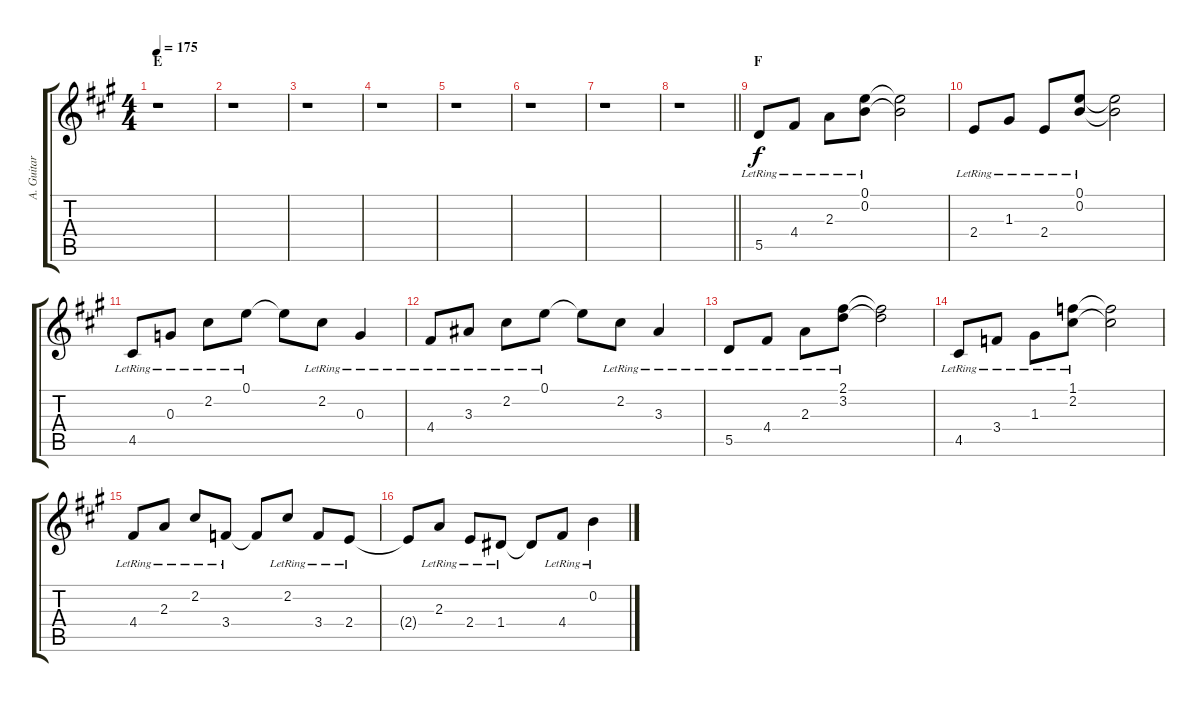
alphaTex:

\track ("A. Guitar" "A. Guitar") {instrument acousticguitarsteel}
\staff {score tabs}
\tuning (E4 B3 G3 D3 A2 E2) {hide}
\ts (4 4)
\section ("" "E")
\tempo 175
\clef g2
\ks a
r.1{dy f} |
r.1 |
r.1 |
r.1 |
r.1 |
r.1 |
r.1 |
\barLineRight lightlight
r.1 |
\section ("" "F")
5.5{lr}.8 4.4{lr}.8 2.3{lr}.8 (0.1{lr} 0.2{lr}).8 (0.1{t} 0.2{t}).2 |
2.4{lr}.8 1.3{lr}.8 2.4{lr}.8 (0.1{lr} 0.2{lr}).8 (0.1{t} 0.2{t}).2 |
4.5{lr}.8 0.3{lr}.8 2.2{lr}.8 0.1{lr}.8 0.1{t}.8 2.2{lr}.8 0.3{lr}.4 |
4.4{lr}.8 3.3{lr}.8 2.2{lr}.8 0.1{lr}.8 0.1{t}.8 2.2{lr}.8 3.3{lr}.4 |
5.5{lr}.8 4.4{lr}.8 2.3{lr}.8 (2.1{lr} 3.2{lr}).8 (2.1{t} 3.2{t}).2 |
4.5{lr}.8 3.4{lr}.8 1.3{lr}.8 (1.1{lr} 2.2{lr}).8 (1.1{t} 2.2{t}).2 |
4.4{lr}.8 2.3{lr}.8 2.2{lr}.8 3.4{lr}.8 3.4{t}.8 2.2{lr}.8 3.4{lr}.8 2.4{lr}.8 |
2.4{t}.8 2.3{lr}.8 2.4{lr}.8 1.4{lr}.8 1.4{t}.8 4.4{lr}.8 0.2{lr}.4
